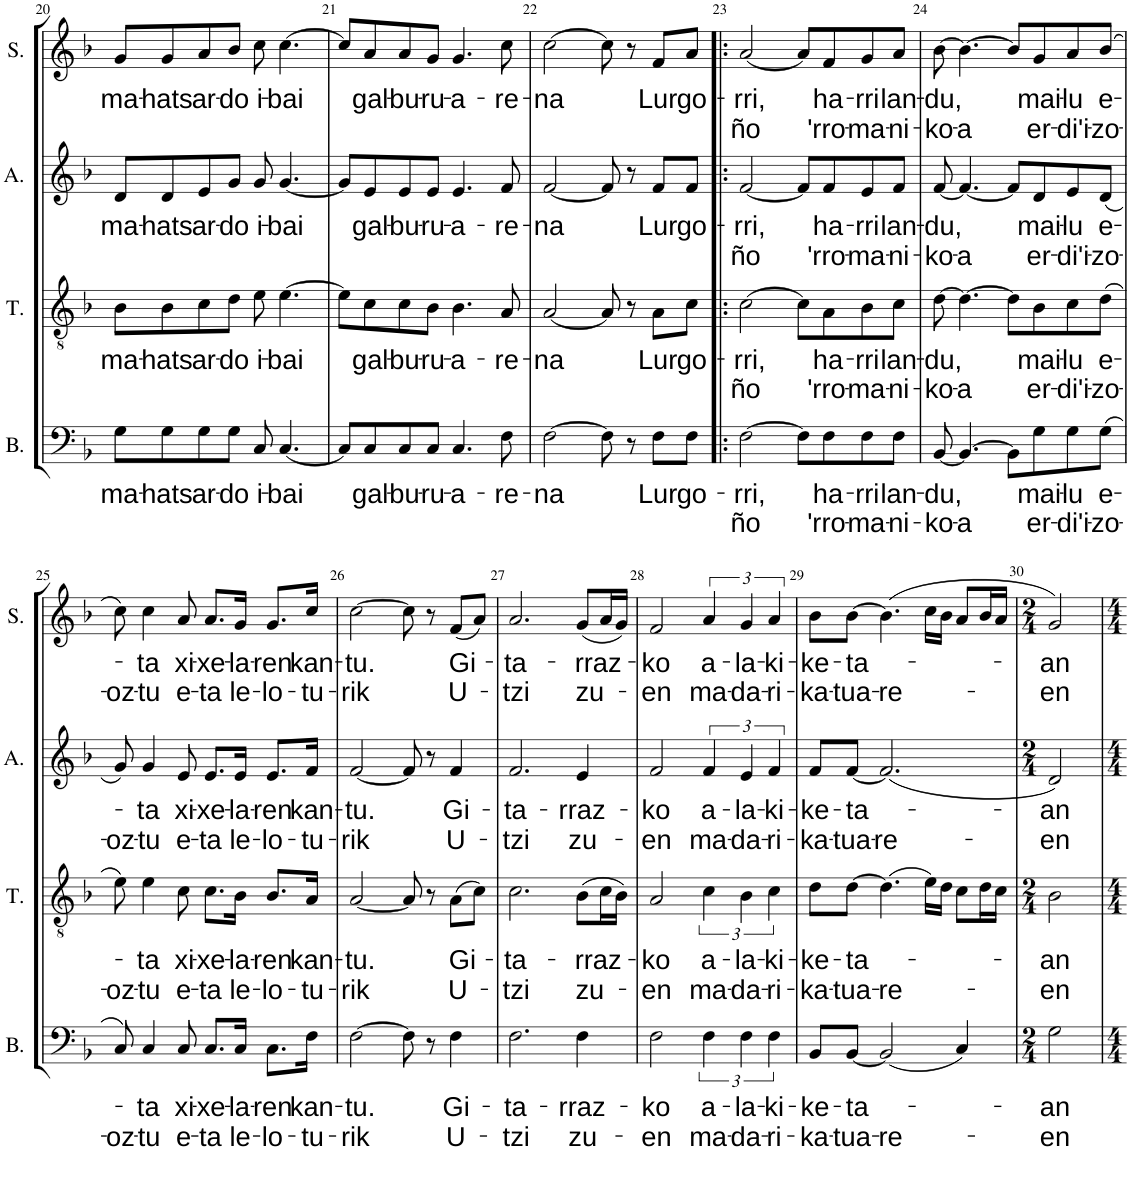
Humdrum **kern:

**kern	**text	**text	**kern	**text	**text	**kern	**text	**text	**kern	**text	**text
*part4	*part4	*part4	*part3	*part3	*part3	*part2	*part2	*part2	*part1	*part1	*part1
*staff4	*staff4	*staff4	*staff3	*staff3	*staff3	*staff2	*staff2	*staff2	*staff1	*staff1	*staff1
*I"Basse	*	*	*I"Tenor	*	*	*I"Alto	*	*	*I"Soprano	*	*
*I'B.	*	*	*I'T.	*	*	*I'A.	*	*	*I'S.	*	*
!!LO:PB:g=z
*clefF4	*	*	*clefGv2	*	*	*clefG2	*	*	*clefG2	*	*
*k[b-]	*	*	*k[b-]	*	*	*k[b-]	*	*	*k[b-]	*	*
*M4/4	*	*	*M4/4	*	*	*M4/4	*	*	*M4/4	*	*
=20	=20	=20	=20	=20	=20	=20	=20	=20	=20	=20	=20
!	!LO:LY:b	!	!	!LO:LY:b	!	!	!LO:LY:b	!	!	!LO:LY:b	!
8G\L	ma-	.	8B-\L	ma-	.	8d/L	ma-	.	8g/L	ma-	.
!	!LO:LY:b	!	!	!LO:LY:b	!	!	!LO:LY:b	!	!	!LO:LY:b	!
8G\	-hats	.	8B-\	-hats	.	8d/	-hats	.	8g/	-hats	.
!	!LO:LY:b	!	!	!LO:LY:b	!	!	!LO:LY:b	!	!	!LO:LY:b	!
8G\	ar-	.	8c\	ar-	.	8e/	ar-	.	8a/	ar-	.
!	!LO:LY:b	!	!	!LO:LY:b	!	!	!LO:LY:b	!	!	!LO:LY:b	!
8G\J	-do	.	8d\J	-do	.	8g/J	-do	.	8b-/J	-do	.
!	!LO:LY:b	!	!	!LO:LY:b	!	!	!LO:LY:b	!	!	!LO:LY:b	!
8C/	i-	.	8e\	i-	.	8g/	i-	.	8cc\	i-	.
!	!LO:LY:b	!	!	!LO:LY:b	!	!	!LO:LY:b	!	!	!LO:LY:b	!
[4.C/	-bai	.	[4.e\	-bai	.	[4.g/	-bai	.	[4.cc\	-bai	.
=21	=21	=21	=21	=21	=21	=21	=21	=21	=21	=21	=21
8C/L]	.	.	8e\L]	.	.	8g/L]	.	.	8cc/L]	.	.
!	!LO:LY:b	!	!	!LO:LY:b	!	!	!LO:LY:b	!	!	!LO:LY:b	!
8C/	gal-	.	8c\	gal-	.	8e/	gal-	.	8a/	gal-	.
!	!LO:LY:b	!	!	!LO:LY:b	!	!	!LO:LY:b	!	!	!LO:LY:b	!
8C/	-bu-	.	8c\	-bu-	.	8e/	-bu-	.	8a/	-bu-	.
!	!LO:LY:b	!	!	!LO:LY:b	!	!	!LO:LY:b	!	!	!LO:LY:b	!
8C/J	-ru-	.	8B-\J	-ru-	.	8e/J	-ru-	.	8g/J	-ru-	.
!	!LO:LY:b	!	!	!LO:LY:b	!	!	!LO:LY:b	!	!	!LO:LY:b	!
4.C/	-a-	.	4.B-\	-a-	.	4.e/	-a-	.	4.g/	-a-	.
!	!LO:LY:b	!	!	!LO:LY:b	!	!	!LO:LY:b	!	!	!LO:LY:b	!
8F\	-re-	.	8A/	-re-	.	8f/	-re-	.	8cc\	-re-	.
=22	=22	=22	=22	=22	=22	=22	=22	=22	=22	=22	=22
!	!LO:LY:b	!	!	!LO:LY:b	!	!	!LO:LY:b	!	!	!LO:LY:b	!
[2F\	-na	.	[2A/	-na	.	[2f/	-na	.	[2cc\	-na	.
8F\]	.	.	8A/]	.	.	8f/]	.	.	8cc\]	.	.
8r	.	.	8r	.	.	8r	.	.	8r	.	.
!	!LO:LY:b	!	!	!LO:LY:b	!	!	!LO:LY:b	!	!	!LO:LY:b	!
8F\L	Lur	.	8A\L	Lur	.	8f/L	Lur	.	8f/L	Lur	.
!	!LO:LY:b	!	!	!LO:LY:b	!	!	!LO:LY:b	!	!	!LO:LY:b	!
8F\J	go-	.	8c\J	go-	.	8f/J	go-	.	8a/J	go-	.
=23!|:	=23!|:	=23!|:	=23!|:	=23!|:	=23!|:	=23!|:	=23!|:	=23!|:	=23!|:	=23!|:	=23!|:
!	!LO:LY:b	!LO:LY:b	!	!LO:LY:b	!LO:LY:b	!	!LO:LY:b	!LO:LY:b	!	!LO:LY:b	!LO:LY:b
[2F\	-rri,	-ño	[2c\	-rri,	-ño	[2f/	-rri,	-ño	[2a/	-rri,	-ño
8F\L]	.	.	8c\L]	.	.	8f/L]	.	.	8a/L]	.	.
!	!LO:LY:b	!LO:LY:b	!	!LO:LY:b	!LO:LY:b	!	!LO:LY:b	!LO:LY:b	!	!LO:LY:b	!LO:LY:b
8F\	ha-	-'rro-	8A\	ha-	-'rro-	8f/	ha-	-'rro-	8f/	ha-	-'rro-
!	!LO:LY:b	!LO:LY:b	!	!LO:LY:b	!LO:LY:b	!	!LO:LY:b	!LO:LY:b	!	!LO:LY:b	!LO:LY:b
8F\	-rri	-ma-	8B-\	-rri	-ma-	8e/	-rri	-ma-	8g/	-rri	ma-
!	!LO:LY:b	!LO:LY:b	!	!LO:LY:b	!LO:LY:b	!	!LO:LY:b	!LO:LY:b	!	!LO:LY:b	!LO:LY:b
8F\J	lan-	-ni-	8c\J	lan-	-ni-	8f/J	lan-	-ni-	8a/J	lan-	-ni-
=24	=24	=24	=24	=24	=24	=24	=24	=24	=24	=24	=24
!	!LO:LY:b	!LO:LY:b	!	!LO:LY:b	!LO:LY:b	!	!LO:LY:b	!LO:LY:b	!	!LO:LY:b	!LO:LY:b
[8BB-/	-du,	-ko-	[8d\	-du,	-ko-	[8f/	-du,	-ko-	[8b-\	-du,	-ko-
!	!	!LO:LY:b	!	!	!LO:LY:b	!	!	!LO:LY:b	!	!	!LO:LY:b
4.BB-/_	.	-a	4.d\_	.	-a	4.f/_	.	-a	4.b-\_	.	-a
8BB-\L]	.	.	8d\L]	.	.	8f/L]	.	.	8b-/L]	.	.
!	!LO:LY:b	!LO:LY:b	!	!LO:LY:b	!LO:LY:b	!	!LO:LY:b	!LO:LY:b	!	!LO:LY:b	!LO:LY:b
8G\	mai-	er-	8B-\	mai-	er-	8d/	mai-	er-	8g/	mai-	er-
!	!LO:LY:b	!LO:LY:b	!	!LO:LY:b	!LO:LY:b	!	!LO:LY:b	!LO:LY:b	!	!LO:LY:b	!LO:LY:b
8G\	-lu	-di'i-	8c\	-lu	-di'i-	8e/	-lu	-di'i-	8a/	-lu	-di'i-
!	!LO:LY:b	!LO:LY:b	!	!LO:LY:b	!LO:LY:b	!	!LO:LY:b	!LO:LY:b	!	!LO:LY:b	!LO:LY:b
(8G\J	e-	-zo-	(8d\J	e-	-zo-	(8d/J	e-	-zo-	(8b-/J	e-	-zo-
!!LO:LB:g=z
=25	=25	=25	=25	=25	=25	=25	=25	=25	=25	=25	=25
!	!	!LO:LY:b	!	!	!LO:LY:b	!	!	!LO:LY:b	!	!	!LO:LY:b
8C/)	.	-oz-	8e\)	.	-oz-	8g/)	.	-oz-	8cc\)	.	-oz-
!	!LO:LY:b	!LO:LY:b	!	!LO:LY:b	!LO:LY:b	!	!LO:LY:b	!LO:LY:b	!	!LO:LY:b	!LO:LY:b
4C/	-ta	-tu	4e\	-ta	-tu	4g/	-ta	-tu	4cc\	-ta	-tu
!	!LO:LY:b	!LO:LY:b	!	!LO:LY:b	!LO:LY:b	!	!LO:LY:b	!LO:LY:b	!	!LO:LY:b	!LO:LY:b
8C/	xi-	e-	8c\	xi-	e-	8e/	xi-	e-	8a/	xi-	e-
!	!LO:LY:b	!LO:LY:b	!	!LO:LY:b	!LO:LY:b	!	!LO:LY:b	!LO:LY:b	!	!LO:LY:b	!LO:LY:b
8.C/L	-xe-	-ta	8.c\L	-xe-	-ta	8.e/L	-xe-	-ta	8.a/L	-xe-	-ta
!	!LO:LY:b	!LO:LY:b	!	!LO:LY:b	!LO:LY:b	!	!LO:LY:b	!LO:LY:b	!	!LO:LY:b	!LO:LY:b
16C/Jk	-la-	le-	16B-\Jk	-la-	le-	16e/Jk	-la-	le-	16g/Jk	-la-	le-
!	!LO:LY:b	!LO:LY:b	!	!LO:LY:b	!LO:LY:b	!	!LO:LY:b	!LO:LY:b	!	!LO:LY:b	!LO:LY:b
8.C\L	-ren	-lo-	8.B-/L	-ren	-lo-	8.e/L	-ren	-lo-	8.g/L	-ren	-lo-
!	!LO:LY:b	!LO:LY:b	!	!LO:LY:b	!LO:LY:b	!	!LO:LY:b	!LO:LY:b	!	!LO:LY:b	!LO:LY:b
16F\Jk	kan-	-tu-	16A/Jk	kan-	-tu-	16f/Jk	kan-	-tu-	16cc/Jk	kan-	-tu-
=26	=26	=26	=26	=26	=26	=26	=26	=26	=26	=26	=26
!	!LO:LY:b	!LO:LY:b	!	!LO:LY:b	!LO:LY:b	!	!LO:LY:b	!LO:LY:b	!	!LO:LY:b	!LO:LY:b
[2F\	-tu.	-rik	[2A/	-tu.	-rik	[2f/	-tu.	-rik	[2cc\	-tu.	-rik
8F\]	.	.	8A/]	.	.	8f/]	.	.	8cc\]	.	.
8r	.	.	8r	.	.	8r	.	.	8r	.	.
!	!LO:LY:b	!LO:LY:b	!	!LO:LY:b	!LO:LY:b	!	!LO:LY:b	!LO:LY:b	!	!LO:LY:b	!LO:LY:b
4F\	Gi-	U-	(8A\L	Gi-	U-	4f/	Gi-	U-	(8f/L	Gi-	U-
.	.	.	8c\J)	.	.	.	.	.	8a/J)	.	.
=27	=27	=27	=27	=27	=27	=27	=27	=27	=27	=27	=27
!	!LO:LY:b	!LO:LY:b	!	!LO:LY:b	!LO:LY:b	!	!LO:LY:b	!LO:LY:b	!	!LO:LY:b	!LO:LY:b
2.F\	-ta-	-tzi	2.c\	-ta-	-tzi	2.f/	-ta-	-tzi	2.a/	-ta-	-tzi
!	!LO:LY:b	!LO:LY:b	!	!LO:LY:b	!LO:LY:b	!	!LO:LY:b	!LO:LY:b	!	!LO:LY:b	!LO:LY:b
4F\	-rraz-	zu-	(8B-\L	-rraz-	zu-	4e/	-rraz-	zu-	(8g/L	-rraz-	zu-
.	.	.	16c\L	.	.	.	.	.	16a/L	.	.
.	.	.	16B-\JJ)	.	.	.	.	.	16g/JJ)	.	.
=28	=28	=28	=28	=28	=28	=28	=28	=28	=28	=28	=28
!	!LO:LY:b	!LO:LY:b	!	!LO:LY:b	!LO:LY:b	!	!LO:LY:b	!LO:LY:b	!	!LO:LY:b	!LO:LY:b
2F\	-ko	-en	2A/	-ko	-en	2f/	-ko	-en	2f/	-ko	-en
!	!LO:LY:b	!LO:LY:b	!	!LO:LY:b	!LO:LY:b	!	!LO:LY:b	!LO:LY:b	!	!LO:LY:b	!LO:LY:b
6F\	a-	ma-	6c\	a-	ma-	6f/	a-	ma-	6a/	a-	ma-
!	!LO:LY:b	!LO:LY:b	!	!LO:LY:b	!LO:LY:b	!	!LO:LY:b	!LO:LY:b	!	!LO:LY:b	!LO:LY:b
6F\	-la-	-da-	6B-\	-la-	-da-	6e/	-la-	-da-	6g/	-la-	-da-
!	!LO:LY:b	!LO:LY:b	!	!LO:LY:b	!LO:LY:b	!	!LO:LY:b	!LO:LY:b	!	!LO:LY:b	!LO:LY:b
6F\	-ki-	-ri-	6c\	-ki-	-ri-	6f/	-ki-	-ri-	6a/	-ki-	-ri-
=29	=29	=29	=29	=29	=29	=29	=29	=29	=29	=29	=29
!	!LO:LY:b	!LO:LY:b	!	!LO:LY:b	!LO:LY:b	!	!LO:LY:b	!LO:LY:b	!	!LO:LY:b	!LO:LY:b
8BB-/L	-ke-	-ka-	8d\L	-ke-	-ka-	8f/L	-ke-	-ka-	8b-\L	-ke-	-ka-
!	!LO:LY:b	!LO:LY:b	!	!LO:LY:b	!LO:LY:b	!	!LO:LY:b	!LO:LY:b	!	!LO:LY:b	!LO:LY:b
[8BB-/J	-ta-	-tua-	[8d\J	-ta-	-tua-	[8f/J	-ta-	-tua-	[8b-\J	-ta-	-tua-
!	!	!LO:LY:b	!	!	!LO:LY:b	!	!	!LO:LY:b	!	!	!LO:LY:b
(2BB-/]	.	-re-	(4.d\]	.	-re-	(2.f/]	.	-re-	(4.b-\]	.	-re-
.	.	.	16e\LL)	.	.	.	.	.	16cc\LL	.	.
.	.	.	16d\JJ	.	.	.	.	.	16b-\JJ	.	.
4C/)	.	.	8c\L	.	.	.	.	.	8a/L	.	.
.	.	.	16d\L	.	.	.	.	.	16b-/L	.	.
.	.	.	16c\JJ	.	.	.	.	.	16a/JJ	.	.
=30	=30	=30	=30	=30	=30	=30	=30	=30	=30	=30	=30
*M2/4	*	*	*M2/4	*	*	*M2/4	*	*	*M2/4	*	*
!	!LO:LY:b	!LO:LY:b	!	!LO:LY:b	!LO:LY:b	!	!LO:LY:b	!LO:LY:b	!	!LO:LY:b	!LO:LY:b
2G\	-an	-en	2B-\	-an	-en	2d/)	-an	-en	2g/)	-an	-en
=	=	=	=	=	=	=	=	=	=	=	=
*-	*-	*-	*-	*-	*-	*-	*-	*-	*-	*-	*-
